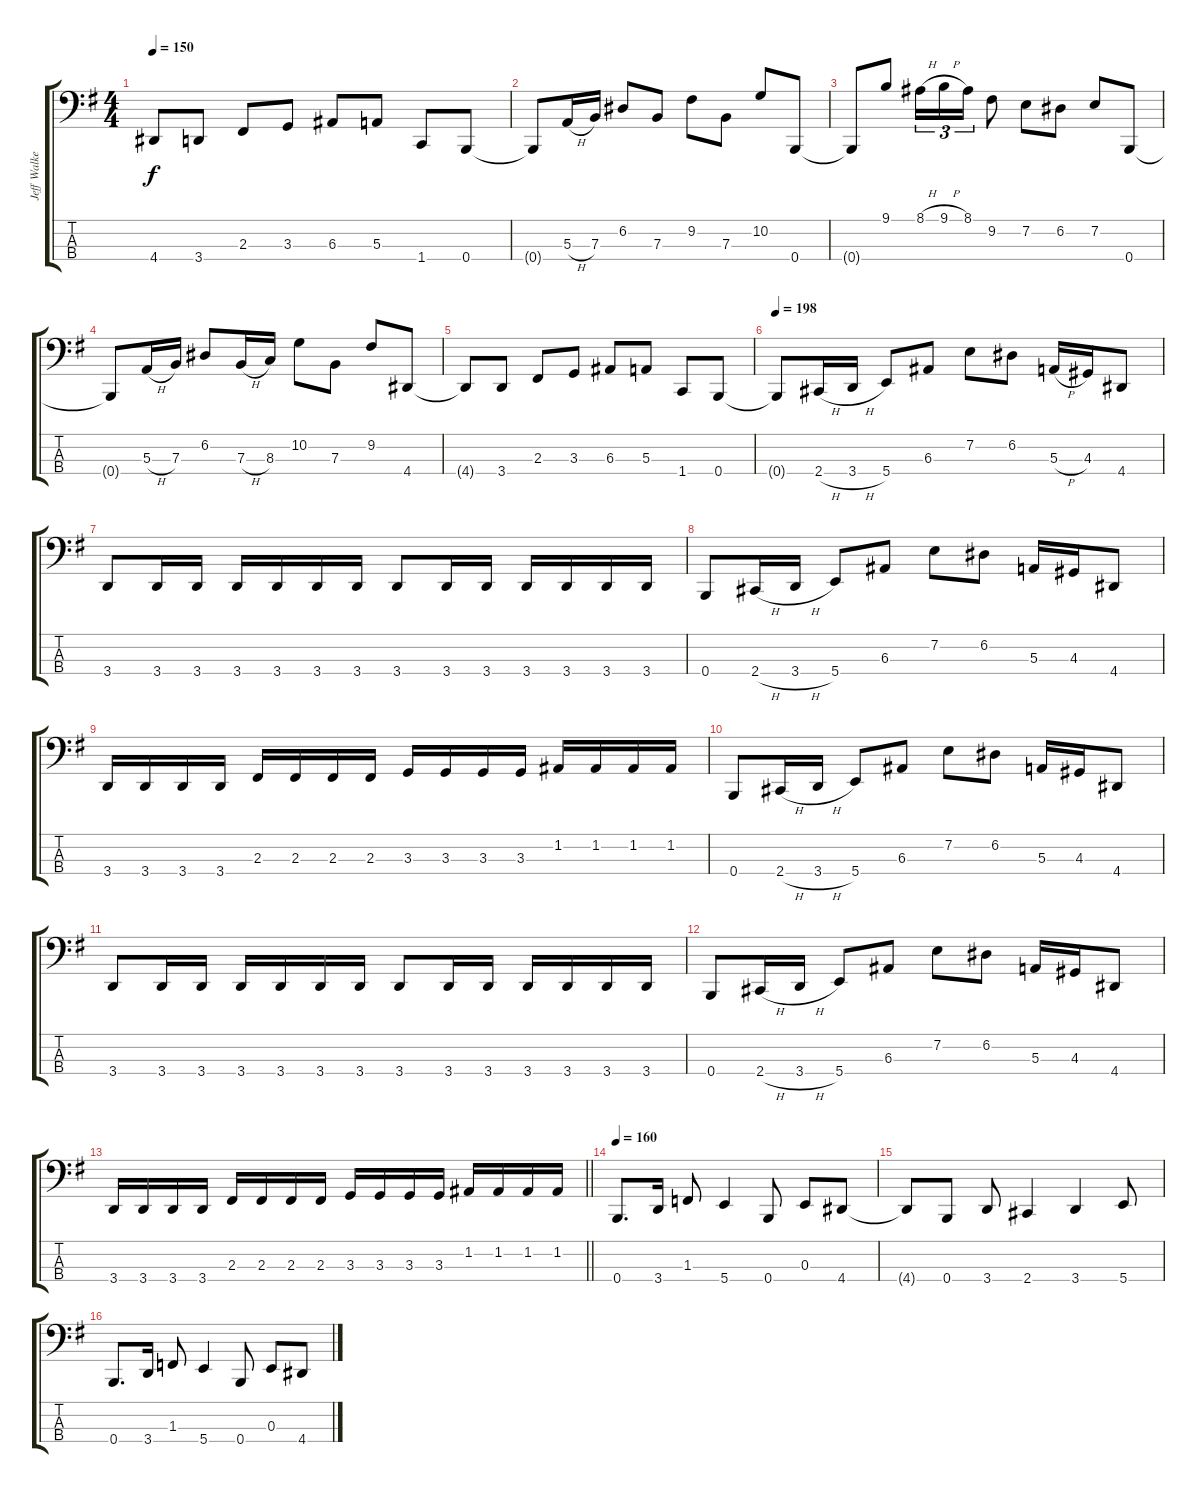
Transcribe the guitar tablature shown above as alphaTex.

\track ("Jeff Walker" "Jeff Walke") {instrument electricbasspick}
\staff {score tabs}
\tuning (D2 A1 E1 B0) {hide}
\ts (4 4)
\tempo 150
\clef f4
\ks g
4.4{t}.8{dy f} 3.4.8 2.3.8 3.3.8 6.3.8 5.3.8 1.4.8 0.4.8 |
0.4{t}.8 5.3{h}.16 7.3.16 6.2.8 7.3.8 9.2.8 7.3.8 10.2.8 0.4.8 |
0.4{t}.8 9.1.8 8.1{h}.16{tu (3 2)} 9.1{h}.16{tu (3 2)} 8.1.16{tu (3 2)} 9.2.8 7.2.8 6.2.8 7.2.8 0.4.8 |
0.4{t}.8 5.3{h}.16 7.3.16 6.2.8 7.3{h}.16 8.3.16 10.2.8 7.3.8 9.2.8 4.4.8 |
4.4{t}.8 3.4.8 2.3.8 3.3.8 6.3.8 5.3.8 1.4.8 0.4.8 |
\tempo 198
0.4{t}.8 2.4{h}.16 3.4{h}.16 5.4.8 6.3.8 7.2.8 6.2.8 5.3{h}.16 4.3.16 4.4.8 |
3.4.8 3.4.16 3.4.16 3.4.16 3.4.16 3.4.16 3.4.16 3.4.8 3.4.16 3.4.16 3.4.16 3.4.16 3.4.16 3.4.16 |
0.4.8 2.4{h}.16 3.4{h}.16 5.4.8 6.3.8 7.2.8 6.2.8 5.3.16 4.3.16 4.4.8 |
3.4.16 3.4.16 3.4.16 3.4.16 2.3.16 2.3.16 2.3.16 2.3.16 3.3.16 3.3.16 3.3.16 3.3.16 1.2.16 1.2.16 1.2.16 1.2.16 |
0.4.8 2.4{h}.16 3.4{h}.16 5.4.8 6.3.8 7.2.8 6.2.8 5.3.16 4.3.16 4.4.8 |
3.4.8 3.4.16 3.4.16 3.4.16 3.4.16 3.4.16 3.4.16 3.4.8 3.4.16 3.4.16 3.4.16 3.4.16 3.4.16 3.4.16 |
0.4.8 2.4{h}.16 3.4{h}.16 5.4.8 6.3.8 7.2.8 6.2.8 5.3.16 4.3.16 4.4.8 |
\barLineRight lightlight
3.4.16 3.4.16 3.4.16 3.4.16 2.3.16 2.3.16 2.3.16 2.3.16 3.3.16 3.3.16 3.3.16 3.3.16 1.2.16 1.2.16 1.2.16 1.2.16 |
\tempo 160
0.4.8{d} 3.4.16 1.3.8 5.4.4 0.4.8 0.3.8 4.4.8 |
4.4{t}.8 0.4.8 3.4.8 2.4.4 3.4.4 5.4.8 |
0.4.8{d} 3.4.16 1.3.8 5.4.4 0.4.8 0.3.8 4.4.8
